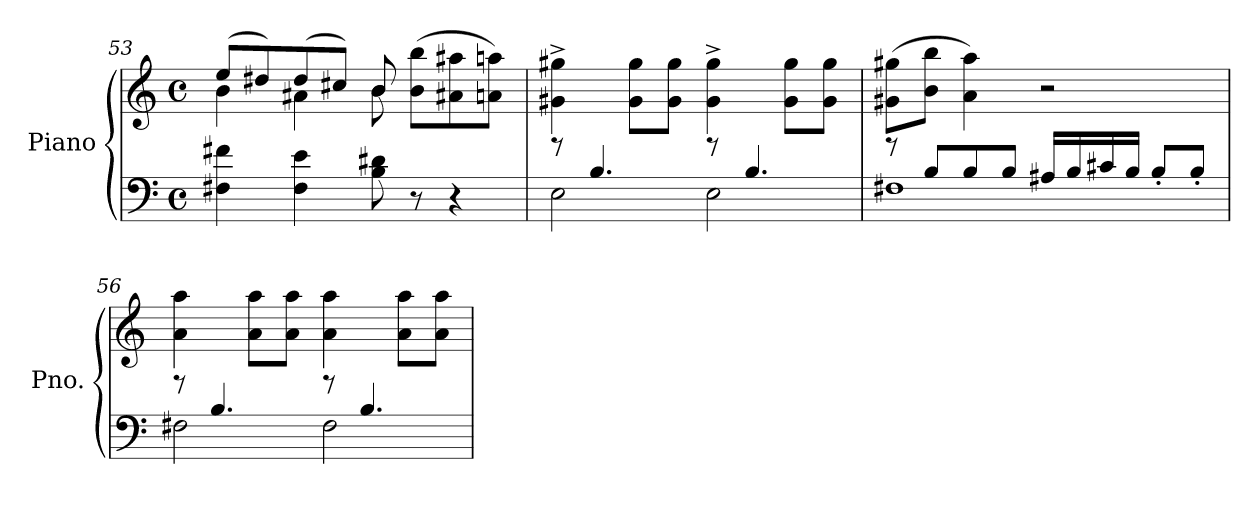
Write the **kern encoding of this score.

**kern	**kern
*part1	*part1
*staff2	*staff1
*I"Piano	*
*I'Pno.	*
*clefF4	*clefG2
*k[]	*k[]
*M4/4	*M4/4
*met(c)	*met(c)
=53	=53
*	*^
4F#X\ 4f#X\	(8ee/L	4b\
.	8dd#X/)	.
4F#\ 4e\	(8dd#/	4a#X\
.	8cc#X/J)	.
8B\ 8d#X\	8b/	8b\
8r	(>8b\ 8bb\L	4.ryy
4r	8a#X\ 8aa#X\	.
.	8an\ 8aan\J)	.
*	*v	*v
=54	=54
*^	*
2E\	8rg	4g#X\^ 4gg#X\^
.	4.B/	.
.	.	8g#\ 8gg#\L
.	.	8g#\ 8gg#\J
2E\	8rg	4g#\^ 4gg#\^
.	4.B/	.
.	.	8g#\ 8gg#\L
.	.	8g#\ 8gg#\J
=55	=55	=55
1F#X	8rg	(8g#X\ 8gg#X\L
.	8B/L	8b\ 8bb\J
.	8B/	4a\ 4aa\)
.	8B/J	.
.	16A#X/LL	2r
.	16B/	.
.	16c#X/	.
.	16B/JJ	.
.	8B'/L	.
.	8B'/J	.
=56	=56	=56
2F#X\	8rg	4a\ 4aa\
.	4.B/	.
.	.	8a\ 8aa\L
.	.	8a\ 8aa\J
2F#\	8rg	4a\ 4aa\
.	4.B/	.
.	.	8a\ 8aa\L
.	.	8a\ 8aa\J
*v	*v	*
=	=
*-	*-
